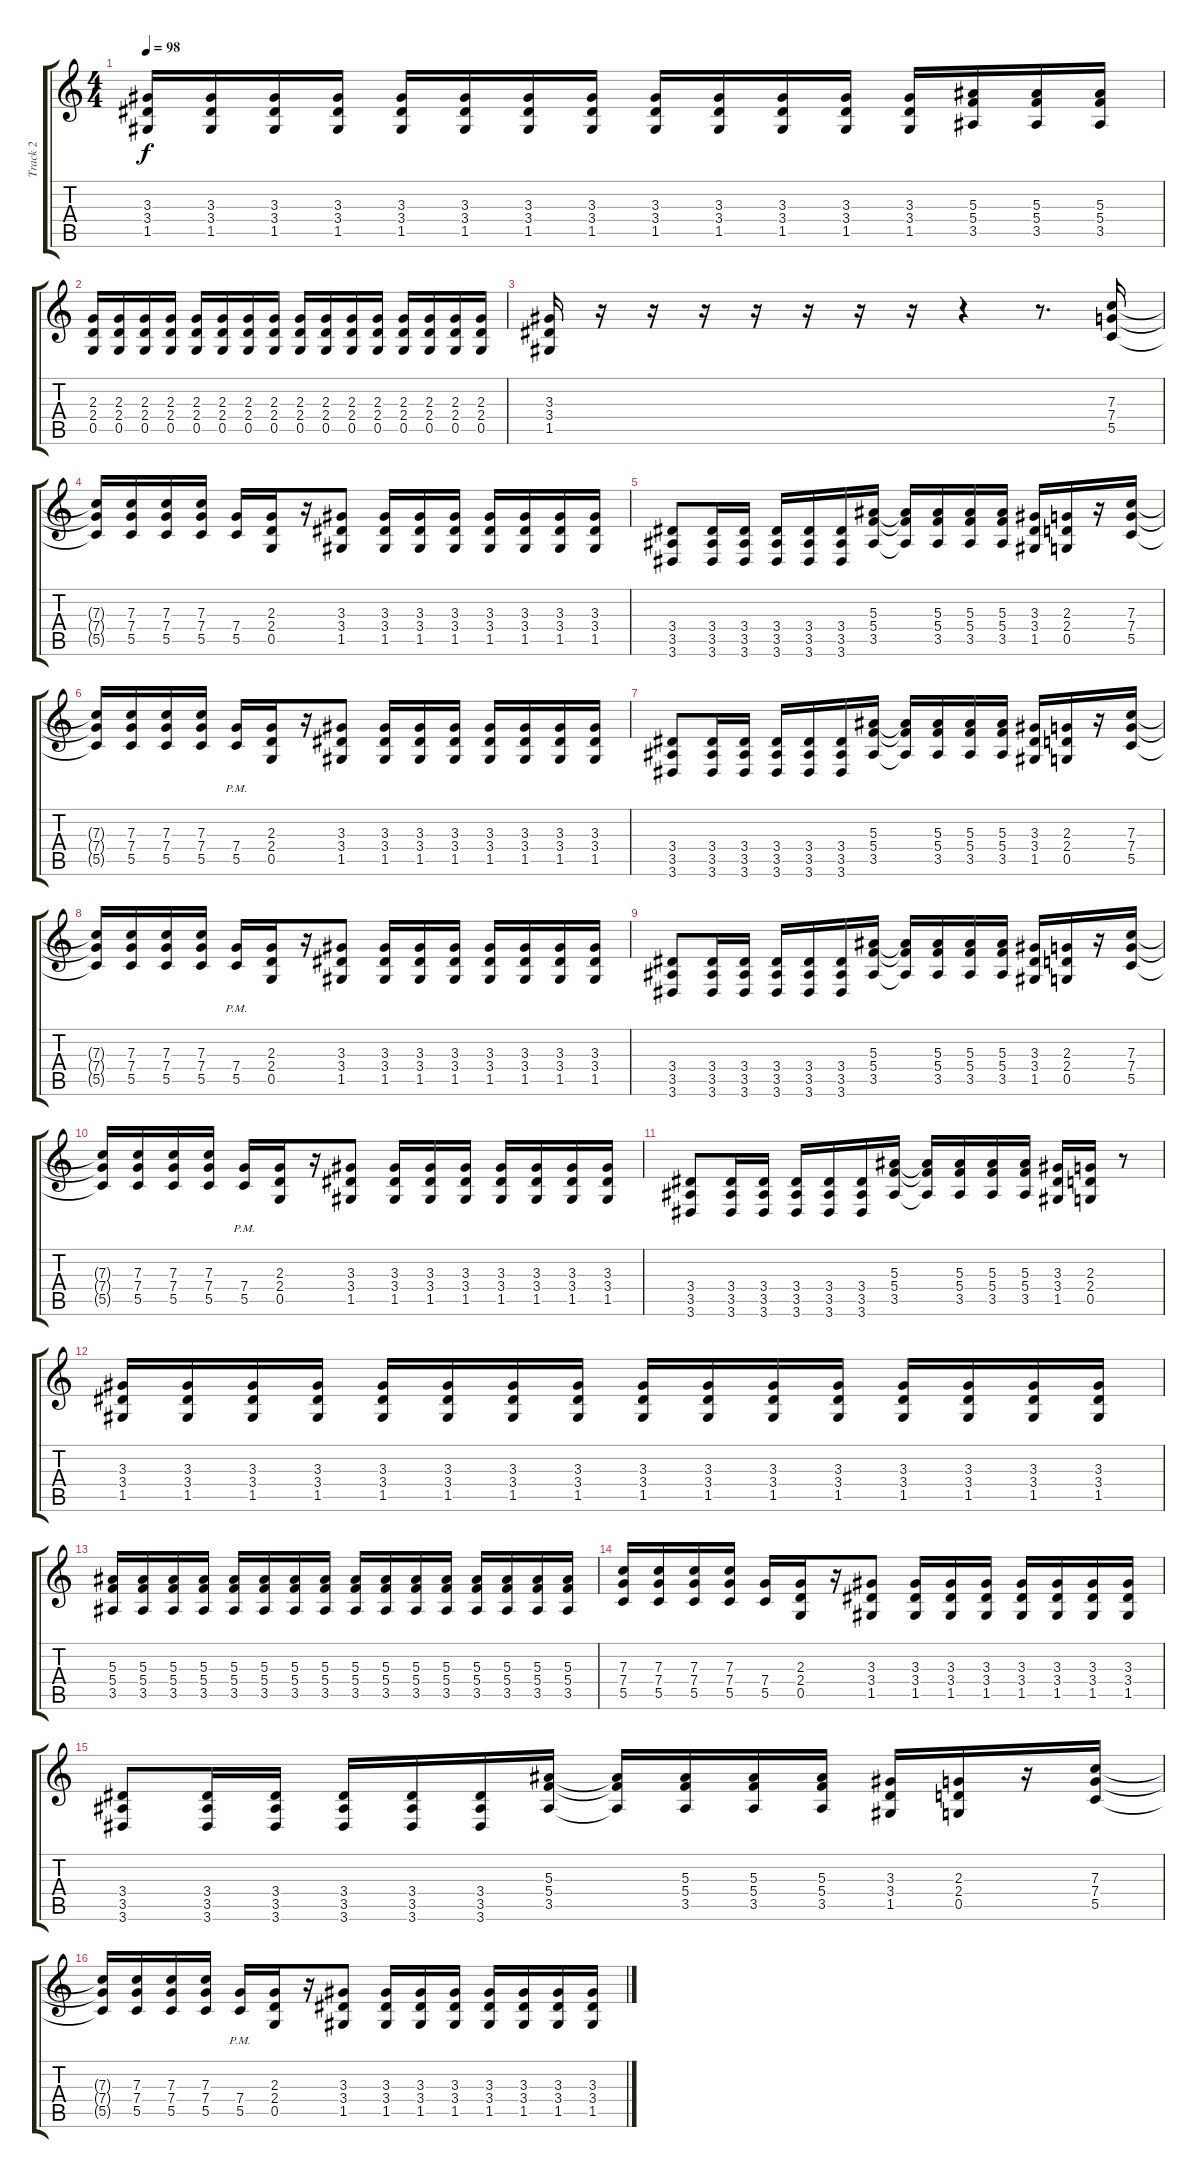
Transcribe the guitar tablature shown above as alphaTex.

\track ("Track 2" "Track 2") {instrument overdrivenguitar}
\staff {score tabs}
\tuning (D4 A3 F3 C3 G2 C2) {hide}
\ts (4 4)
\tempo 98
\clef g2
\ks c
(3.3 3.4 1.5).16{dy f} (3.3 3.4 1.5).16 (3.3 3.4 1.5).16 (3.3 3.4 1.5).16 (3.3 3.4 1.5).16 (3.3 3.4 1.5).16 (3.3 3.4 1.5).16 (3.3 3.4 1.5).16 (3.3 3.4 1.5).16 (3.3 3.4 1.5).16 (3.3 3.4 1.5).16 (3.3 3.4 1.5).16 (3.3 3.4 1.5).16 (5.3 5.4 3.5).16 (5.3 5.4 3.5).16 (5.3 5.4 3.5).16 |
(2.3 2.4 0.5).16 (2.3 2.4 0.5).16 (2.3 2.4 0.5).16 (2.3 2.4 0.5).16 (2.3 2.4 0.5).16 (2.3 2.4 0.5).16 (2.3 2.4 0.5).16 (2.3 2.4 0.5).16 (2.3 2.4 0.5).16 (2.3 2.4 0.5).16 (2.3 2.4 0.5).16 (2.3 2.4 0.5).16 (2.3 2.4 0.5).16 (2.3 2.4 0.5).16 (2.3 2.4 0.5).16 (2.3 2.4 0.5).16 |
(3.3 3.4 1.5).16 r.16 r.16 r.16 r.16 r.16 r.16 r.16 r.4 r.8{d} (7.3 7.4 5.5).16 |
(7.3{t} 7.4{t} 5.5{t}).16 (7.3 7.4 5.5).16 (7.3 7.4 5.5).16 (7.3 7.4 5.5).16 (7.4 5.5).16 (2.3 2.4 0.5).16 r.16 (3.3 3.4 1.5).8 (3.3 3.4 1.5).16 (3.3 3.4 1.5).16 (3.3 3.4 1.5).16 (3.3 3.4 1.5).16 (3.3 3.4 1.5).16 (3.3 3.4 1.5).16 (3.3 3.4 1.5).16 |
(3.4 3.5 3.6).8 (3.4 3.5 3.6).16 (3.4 3.5 3.6).16 (3.4 3.5 3.6).16 (3.4 3.5 3.6).16 (3.4 3.5 3.6).16 (5.3 5.4 3.5).16 (5.3{t} 5.4{t} 3.5{t}).16 (5.3 5.4 3.5).16 (5.3 5.4 3.5).16 (5.3 5.4 3.5).16 (3.3 3.4 1.5).16 (2.3 2.4 0.5).16 r.16 (7.3 7.4 5.5).16 |
(7.3{t} 7.4{t} 5.5{t}).16 (7.3 7.4 5.5).16 (7.3 7.4 5.5).16 (7.3 7.4 5.5).16 (7.4{pm} 5.5{pm}).16 (2.3 2.4 0.5).16 r.16 (3.3 3.4 1.5).8 (3.3 3.4 1.5).16 (3.3 3.4 1.5).16 (3.3 3.4 1.5).16 (3.3 3.4 1.5).16 (3.3 3.4 1.5).16 (3.3 3.4 1.5).16 (3.3 3.4 1.5).16 |
(3.4 3.5 3.6).8 (3.4 3.5 3.6).16 (3.4 3.5 3.6).16 (3.4 3.5 3.6).16 (3.4 3.5 3.6).16 (3.4 3.5 3.6).16 (5.3 5.4 3.5).16 (5.3{t} 5.4{t} 3.5{t}).16 (5.3 5.4 3.5).16 (5.3 5.4 3.5).16 (5.3 5.4 3.5).16 (3.3 3.4 1.5).16 (2.3 2.4 0.5).16 r.16 (7.3 7.4 5.5).16 |
(7.3{t} 7.4{t} 5.5{t}).16 (7.3 7.4 5.5).16 (7.3 7.4 5.5).16 (7.3 7.4 5.5).16 (7.4{pm} 5.5{pm}).16 (2.3 2.4 0.5).16 r.16 (3.3 3.4 1.5).8 (3.3 3.4 1.5).16 (3.3 3.4 1.5).16 (3.3 3.4 1.5).16 (3.3 3.4 1.5).16 (3.3 3.4 1.5).16 (3.3 3.4 1.5).16 (3.3 3.4 1.5).16 |
(3.4 3.5 3.6).8 (3.4 3.5 3.6).16 (3.4 3.5 3.6).16 (3.4 3.5 3.6).16 (3.4 3.5 3.6).16 (3.4 3.5 3.6).16 (5.3 5.4 3.5).16 (5.3{t} 5.4{t} 3.5{t}).16 (5.3 5.4 3.5).16 (5.3 5.4 3.5).16 (5.3 5.4 3.5).16 (3.3 3.4 1.5).16 (2.3 2.4 0.5).16 r.16 (7.3 7.4 5.5).16 |
(7.3{t} 7.4{t} 5.5{t}).16 (7.3 7.4 5.5).16 (7.3 7.4 5.5).16 (7.3 7.4 5.5).16 (7.4{pm} 5.5{pm}).16 (2.3 2.4 0.5).16 r.16 (3.3 3.4 1.5).8 (3.3 3.4 1.5).16 (3.3 3.4 1.5).16 (3.3 3.4 1.5).16 (3.3 3.4 1.5).16 (3.3 3.4 1.5).16 (3.3 3.4 1.5).16 (3.3 3.4 1.5).16 |
(3.4 3.5 3.6).8 (3.4 3.5 3.6).16 (3.4 3.5 3.6).16 (3.4 3.5 3.6).16 (3.4 3.5 3.6).16 (3.4 3.5 3.6).16 (5.3 5.4 3.5).16 (5.3{t} 5.4{t} 3.5{t}).16 (5.3 5.4 3.5).16 (5.3 5.4 3.5).16 (5.3 5.4 3.5).16 (3.3 3.4 1.5).16 (2.3 2.4 0.5).16 r.8 |
(3.3 3.4 1.5).16 (3.3 3.4 1.5).16 (3.3 3.4 1.5).16 (3.3 3.4 1.5).16 (3.3 3.4 1.5).16 (3.3 3.4 1.5).16 (3.3 3.4 1.5).16 (3.3 3.4 1.5).16 (3.3 3.4 1.5).16 (3.3 3.4 1.5).16 (3.3 3.4 1.5).16 (3.3 3.4 1.5).16 (3.3 3.4 1.5).16 (3.3 3.4 1.5).16 (3.3 3.4 1.5).16 (3.3 3.4 1.5).16 |
(5.3 5.4 3.5).16 (5.3 5.4 3.5).16 (5.3 5.4 3.5).16 (5.3 5.4 3.5).16 (5.3 5.4 3.5).16 (5.3 5.4 3.5).16 (5.3 5.4 3.5).16 (5.3 5.4 3.5).16 (5.3 5.4 3.5).16 (5.3 5.4 3.5).16 (5.3 5.4 3.5).16 (5.3 5.4 3.5).16 (5.3 5.4 3.5).16 (5.3 5.4 3.5).16 (5.3 5.4 3.5).16 (5.3 5.4 3.5).16 |
(7.3 7.4 5.5).16 (7.3 7.4 5.5).16 (7.3 7.4 5.5).16 (7.3 7.4 5.5).16 (7.4 5.5).16 (2.3 2.4 0.5).16 r.16 (3.3 3.4 1.5).8 (3.3 3.4 1.5).16 (3.3 3.4 1.5).16 (3.3 3.4 1.5).16 (3.3 3.4 1.5).16 (3.3 3.4 1.5).16 (3.3 3.4 1.5).16 (3.3 3.4 1.5).16 |
(3.4 3.5 3.6).8 (3.4 3.5 3.6).16 (3.4 3.5 3.6).16 (3.4 3.5 3.6).16 (3.4 3.5 3.6).16 (3.4 3.5 3.6).16 (5.3 5.4 3.5).16 (5.3{t} 5.4{t} 3.5{t}).16 (5.3 5.4 3.5).16 (5.3 5.4 3.5).16 (5.3 5.4 3.5).16 (3.3 3.4 1.5).16 (2.3 2.4 0.5).16 r.16 (7.3 7.4 5.5).16 |
(7.3{t} 7.4{t} 5.5{t}).16 (7.3 7.4 5.5).16 (7.3 7.4 5.5).16 (7.3 7.4 5.5).16 (7.4{pm} 5.5{pm}).16 (2.3 2.4 0.5).16 r.16 (3.3 3.4 1.5).8 (3.3 3.4 1.5).16 (3.3 3.4 1.5).16 (3.3 3.4 1.5).16 (3.3 3.4 1.5).16 (3.3 3.4 1.5).16 (3.3 3.4 1.5).16 (3.3 3.4 1.5).16
